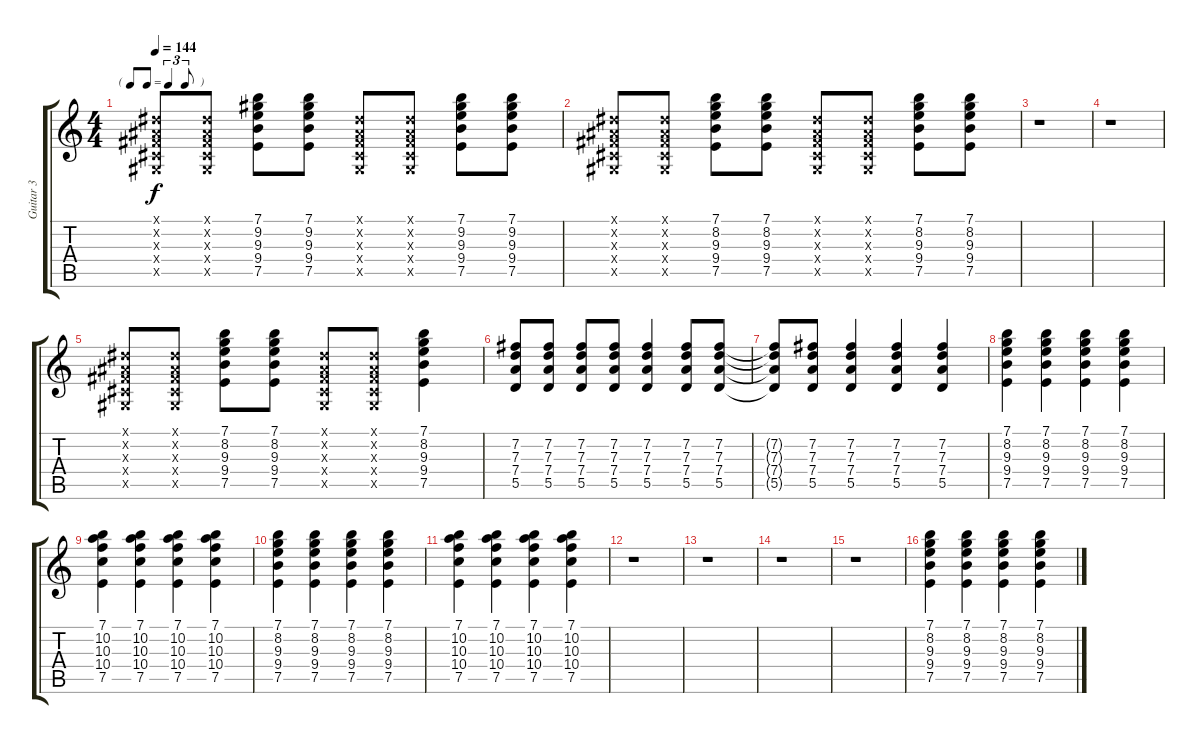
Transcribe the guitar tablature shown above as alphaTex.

\track ("Guitar 3" "Guitar 3") {instrument electricguitarclean}
\staff {score tabs}
\tuning (E4 B3 G3 D3 A2 E2) {hide}
\ts (4 4)
\tf triplet8th
\tempo 144
\clef g2
\ks c
(-1.1{x} -1.2{x} -1.3{x} -1.4{x} -1.5{x}).8{dy f} (-1.1{x} -1.2{x} -1.3{x} -1.4{x} -1.5{x}).8 (7.1 9.2 9.3 9.4 7.5).8 (7.1 9.2 9.3 9.4 7.5).8 (-1.1{x} -1.2{x} -1.3{x} -1.4{x} -1.5{x}).8 (-1.1{x} -1.2{x} -1.3{x} -1.4{x} -1.5{x}).8 (7.1 9.2 9.3 9.4 7.5).8 (7.1 9.2 9.3 9.4 7.5).8 |
(-1.1{x} -1.2{x} -1.3{x} -1.4{x} -1.5{x}).8 (-1.1{x} -1.2{x} -1.3{x} -1.4{x} -1.5{x}).8 (7.1 8.2 9.3 9.4 7.5).8 (7.1 8.2 9.3 9.4 7.5).8 (-1.1{x} -1.2{x} -1.3{x} -1.4{x} -1.5{x}).8 (-1.1{x} -1.2{x} -1.3{x} -1.4{x} -1.5{x}).8 (7.1 8.2 9.3 9.4 7.5).8 (7.1 8.2 9.3 9.4 7.5).8 |
r.1 |
r.1 |
(-1.1{x} -1.2{x} -1.3{x} -1.4{x} -1.5{x}).8 (-1.1{x} -1.2{x} -1.3{x} -1.4{x} -1.5{x}).8 (7.1 8.2 9.3 9.4 7.5).8 (7.1 8.2 9.3 9.4 7.5).8 (-1.1{x} -1.2{x} -1.3{x} -1.4{x} -1.5{x}).8 (-1.1{x} -1.2{x} -1.3{x} -1.4{x} -1.5{x}).8 (7.1 8.2 9.3 9.4 7.5).4 |
(7.2 7.3 7.4 5.5).8 (7.2 7.3 7.4 5.5).8 (7.2 7.3 7.4 5.5).8 (7.2 7.3 7.4 5.5).8 (7.2 7.3 7.4 5.5).4 (7.2 7.3 7.4 5.5).8 (7.2 7.3 7.4 5.5).8 |
(7.2{t} 7.3{t} 7.4{t} 5.5{t}).8 (7.2 7.3 7.4 5.5).8 (7.2 7.3 7.4 5.5).4 (7.2 7.3 7.4 5.5).4 (7.2 7.3 7.4 5.5).4 |
(7.1 8.2 9.3 9.4 7.5).4 (7.1 8.2 9.3 9.4 7.5).4 (7.1 8.2 9.3 9.4 7.5).4 (7.1 8.2 9.3 9.4 7.5).4 |
(7.1 10.2 10.3 10.4 7.5).4 (7.1 10.2 10.3 10.4 7.5).4 (7.1 10.2 10.3 10.4 7.5).4 (7.1 10.2 10.3 10.4 7.5).4 |
(7.1 8.2 9.3 9.4 7.5).4 (7.1 8.2 9.3 9.4 7.5).4 (7.1 8.2 9.3 9.4 7.5).4 (7.1 8.2 9.3 9.4 7.5).4 |
(7.1 10.2 10.3 10.4 7.5).4 (7.1 10.2 10.3 10.4 7.5).4 (7.1 10.2 10.3 10.4 7.5).4 (7.1 10.2 10.3 10.4 7.5).4 |
r.1 |
r.1 |
r.1 |
r.1 |
(7.1 8.2 9.3 9.4 7.5).4 (7.1 8.2 9.3 9.4 7.5).4 (7.1 8.2 9.3 9.4 7.5).4 (7.1 8.2 9.3 9.4 7.5).4
